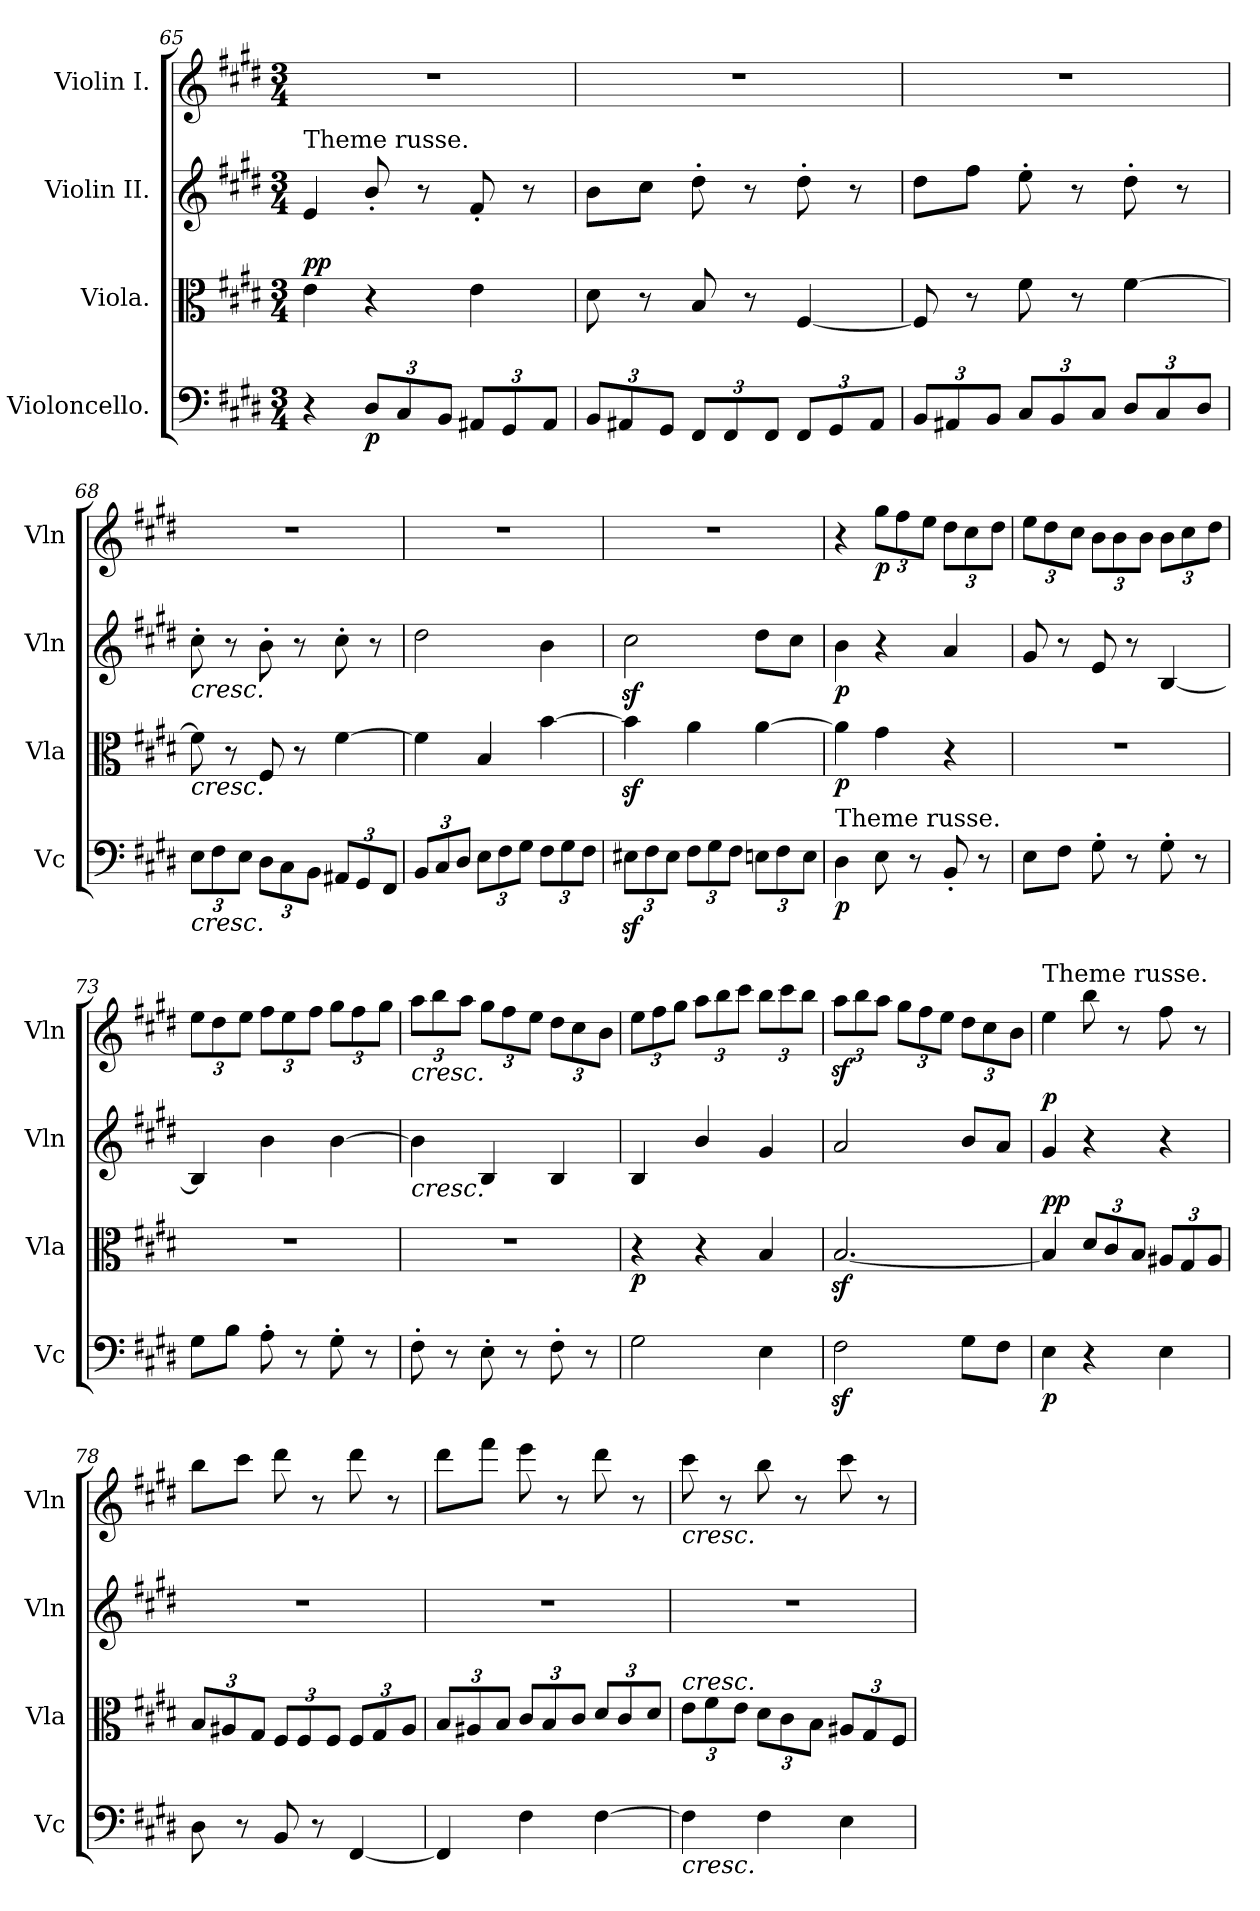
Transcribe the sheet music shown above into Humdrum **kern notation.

**kern	**dynam	**kern	**dynam	**kern	**dynam	**kern	**dynam
*part4	*part4	*part3	*part3	*part2	*part2	*part1	*part1
*staff4	*staff4	*staff3	*staff3	*staff2	*staff2	*staff1	*staff1
*I"Violoncello.	*	*I"Viola.	*	*I"Violin II.	*	*I"Violin I.	*
*I'Vc	*	*I'Vla	*	*I'Vln	*	*I'Vln	*
*clefF4	*	*clefC3	*	*clefG2	*	*clefG2	*
*k[f#c#g#d#]	*	*k[f#c#g#d#]	*	*k[f#c#g#d#]	*	*k[f#c#g#d#]	*
*M3/4	*	*M3/4	*	*M3/4	*	*M3/4	*
=65	=65	=65	=65	=65	=65	=65	=65
!	!	!	!	!LO:TX:a:t=Theme russe.	!	!	!
!	!	!	!LO:DY:b	!	!	!	!
!	!	!	!LO:DY:n=1:a	!	!	!	!
4r	.	4e\	p p	4e/	.	2.r	.
*Xbrackettup	*	*	*	*	*	*	*
!	!LO:DY:b	!	!	!	!	!	!
12D#/L	p	4r	.	8b'/	.	.	.
12C#/	.	.	.	.	.	.	.
.	.	.	.	8r	.	.	.
12BB/J	.	.	.	.	.	.	.
12AA#X/L	.	4e\	.	8f#'/	.	.	.
12GG#/	.	.	.	.	.	.	.
.	.	.	.	8r	.	.	.
12AA#/J	.	.	.	.	.	.	.
!!LO:LB:g=z
=66	=66	=66	=66	=66	=66	=66	=66
12BB/L	.	8d#\	.	8b\L	.	2.r	.
12AA#X/	.	.	.	.	.	.	.
.	.	8r	.	8cc#\J	.	.	.
12GG#/J	.	.	.	.	.	.	.
12FF#/L	.	8B/	.	8dd#'\	.	.	.
12FF#/	.	.	.	.	.	.	.
.	.	8r	.	8r	.	.	.
12FF#/J	.	.	.	.	.	.	.
12FF#/L	.	[4F#/	.	8dd#'\	.	.	.
12GG#/	.	.	.	.	.	.	.
.	.	.	.	8r	.	.	.
12AA#/J	.	.	.	.	.	.	.
=67	=67	=67	=67	=67	=67	=67	=67
12BB/L	.	8F#/]	.	8dd#\L	.	2.r	.
12AA#X/	.	.	.	.	.	.	.
.	.	8r	.	8ff#\J	.	.	.
12BB/J	.	.	.	.	.	.	.
12C#/L	.	8f#\	.	8ee'\	.	.	.
12BB/	.	.	.	.	.	.	.
.	.	8r	.	8r	.	.	.
12C#/J	.	.	.	.	.	.	.
12D#/L	.	[4f#\	.	8dd#'\	.	.	.
12C#/	.	.	.	.	.	.	.
.	.	.	.	8r	.	.	.
12D#/J	.	.	.	.	.	.	.
=68	=68	=68	=68	=68	=68	=68	=68
!	!	!	!	!LO:TX:b:i:t=cresc.	!	!	!
!	!	!LO:TX:b:i:t=cresc.	!	!	!	!	!
!LO:TX:b:i:t=cresc.	!	!	!	!	!	!	!
12E\L	.	8f#\]	.	8cc#'\	.	2.r	.
12F#\	.	.	.	.	.	.	.
.	.	8r	.	8r	.	.	.
12E\J	.	.	.	.	.	.	.
12D#\L	.	8F#/	.	8b'\	.	.	.
12C#\	.	.	.	.	.	.	.
.	.	8r	.	8r	.	.	.
12BB\J	.	.	.	.	.	.	.
12AA#X/L	.	[4f#\	.	8cc#'\	.	.	.
12GG#/	.	.	.	.	.	.	.
.	.	.	.	8r	.	.	.
12FF#/J	.	.	.	.	.	.	.
=69	=69	=69	=69	=69	=69	=69	=69
12BB/L	.	4f#\]	.	2dd#\	.	2.r	.
12C#/	.	.	.	.	.	.	.
12D#/J	.	.	.	.	.	.	.
12E\L	.	4B/	.	.	.	.	.
12F#\	.	.	.	.	.	.	.
12G#\J	.	.	.	.	.	.	.
12F#\L	.	[4b\	.	4b\	.	.	.
12G#\	.	.	.	.	.	.	.
12F#\J	.	.	.	.	.	.	.
!!LO:PB:g=z
=70	=70	=70	=70	=70	=70	=70	=70
12E#Xz<\L	.	4bz<\]	.	2cc#z<\	.	2.r	.
12F#\	.	.	.	.	.	.	.
12E#\J	.	.	.	.	.	.	.
12F#\L	.	4a\	.	.	.	.	.
12G#\	.	.	.	.	.	.	.
12F#\J	.	.	.	.	.	.	.
12En\L	.	[4a\	.	8dd#\L	.	.	.
12F#\	.	.	.	.	.	.	.
.	.	.	.	8cc#\J	.	.	.
12E\J	.	.	.	.	.	.	.
=71	=71	=71	=71	=71	=71	=71	=71
!LO:TX:a:t=Theme russe.	!	!	!	!	!	!	!
!	!LO:DY:b	!	!LO:DY:b	!	!LO:DY:b	!	!
4D#\	p	4a\]	p	4b\	p	4r	.
*	*	*	*	*	*	*Xbrackettup	*
!	!	!	!	!	!	!	!LO:DY:b
8E\	.	4g#\	.	4r	.	12gg#\L	p
.	.	.	.	.	.	12ff#\	.
8r	.	.	.	.	.	.	.
.	.	.	.	.	.	12ee\J	.
8BB'/	.	4r	.	4a/	.	12dd#\L	.
.	.	.	.	.	.	12cc#\	.
8r	.	.	.	.	.	.	.
.	.	.	.	.	.	12dd#\J	.
!!LO:LB:g=z
=72	=72	=72	=72	=72	=72	=72	=72
8E\L	.	2.r	.	8g#/	.	12ee\L	.
.	.	.	.	.	.	12dd#\	.
8F#\J	.	.	.	8r	.	.	.
.	.	.	.	.	.	12cc#\J	.
8G#'\	.	.	.	8e/	.	12b\L	.
.	.	.	.	.	.	12b\	.
8r	.	.	.	8r	.	.	.
.	.	.	.	.	.	12b\J	.
8G#'\	.	.	.	[4B/	.	12b\L	.
.	.	.	.	.	.	12cc#\	.
8r	.	.	.	.	.	.	.
.	.	.	.	.	.	12dd#\J	.
=73	=73	=73	=73	=73	=73	=73	=73
8G#\L	.	2.r	.	4B/]	.	12ee\L	.
.	.	.	.	.	.	12dd#\	.
8B\J	.	.	.	.	.	.	.
.	.	.	.	.	.	12ee\J	.
8A'\	.	.	.	4b\	.	12ff#\L	.
.	.	.	.	.	.	12ee\	.
8r	.	.	.	.	.	.	.
.	.	.	.	.	.	12ff#\J	.
8G#'\	.	.	.	[4b\	.	12gg#\L	.
.	.	.	.	.	.	12ff#\	.
8r	.	.	.	.	.	.	.
.	.	.	.	.	.	12gg#\J	.
=74	=74	=74	=74	=74	=74	=74	=74
!	!	!	!	!	!	!LO:TX:b:i:t=cresc.	!
!	!	!	!	!LO:TX:b:i:t=cresc.	!	!	!
8F#'\	.	2.r	.	4b\]	.	12aa\L	.
.	.	.	.	.	.	12bb\	.
8r	.	.	.	.	.	.	.
.	.	.	.	.	.	12aa\J	.
8E'\	.	.	.	4B/	.	12gg#\L	.
.	.	.	.	.	.	12ff#\	.
8r	.	.	.	.	.	.	.
.	.	.	.	.	.	12ee\J	.
8F#'\	.	.	.	4B/	.	12dd#\L	.
.	.	.	.	.	.	12cc#\	.
8r	.	.	.	.	.	.	.
.	.	.	.	.	.	12b\J	.
=75	=75	=75	=75	=75	=75	=75	=75
!	!	!	!LO:DY:b	!	!	!	!
2G#\	.	4r	p	4B/	.	12ee\L	.
.	.	.	.	.	.	12ff#\	.
.	.	.	.	.	.	12gg#\J	.
.	.	4r	.	4b/	.	12aa\L	.
.	.	.	.	.	.	12bb\	.
.	.	.	.	.	.	12ccc#\J	.
4E\	.	4B/	.	4g#/	.	12bb\L	.
.	.	.	.	.	.	12ccc#\	.
.	.	.	.	.	.	12bb\J	.
!!LO:LB:g=z
=76	=76	=76	=76	=76	=76	=76	=76
2F#z>\	.	[2.Bz>/	.	2a/	.	12aaz<\L	.
.	.	.	.	.	.	12bb\	.
.	.	.	.	.	.	12aa\J	.
.	.	.	.	.	.	12gg#\L	.
.	.	.	.	.	.	12ff#\	.
.	.	.	.	.	.	12ee\J	.
8G#\L	.	.	.	8b/L	.	12dd#\L	.
.	.	.	.	.	.	12cc#\	.
8F#\J	.	.	.	8a/J	.	.	.
.	.	.	.	.	.	12b\J	.
=77	=77	=77	=77	=77	=77	=77	=77
!	!	!	!	!	!	!LO:TX:a:t=Theme russe.	!
!	!LO:DY:b	!	!LO:DY:a	!	!	!	!
!	!	!	!LO:DY:n=1:b	!	!LO:DY:a	!	!
4E\	p	4B/]	p p	4g#/	p	4ee\	.
*	*	*Xbrackettup	*	*	*	*	*
4r	.	12d#/L	.	4r	.	8bb\	.
.	.	12c#/	.	.	.	.	.
.	.	.	.	.	.	8r	.
.	.	12B/J	.	.	.	.	.
4E\	.	12A#X/L	.	4r	.	8ff#\	.
.	.	12G#/	.	.	.	.	.
.	.	.	.	.	.	8r	.
.	.	12A#/J	.	.	.	.	.
!!LO:PB:g=z
=78	=78	=78	=78	=78	=78	=78	=78
8D#\	.	12B/L	.	2.r	.	8bb\L	.
.	.	12A#X/	.	.	.	.	.
8r	.	.	.	.	.	8ccc#\J	.
.	.	12G#/J	.	.	.	.	.
8BB/	.	12F#/L	.	.	.	8ddd#\	.
.	.	12F#/	.	.	.	.	.
8r	.	.	.	.	.	8r	.
.	.	12F#/J	.	.	.	.	.
[4FF#/	.	12F#/L	.	.	.	8ddd#\	.
.	.	12G#/	.	.	.	.	.
.	.	.	.	.	.	8r	.
.	.	12A#/J	.	.	.	.	.
=79	=79	=79	=79	=79	=79	=79	=79
4FF#/]	.	12B/L	.	2.r	.	8ddd#\L	.
.	.	12A#X/	.	.	.	.	.
.	.	.	.	.	.	8fff#\J	.
.	.	12B/J	.	.	.	.	.
4F#\	.	12c#/L	.	.	.	8eee\	.
.	.	12B/	.	.	.	.	.
.	.	.	.	.	.	8r	.
.	.	12c#/J	.	.	.	.	.
[4F#\	.	12d#/L	.	.	.	8ddd#\	.
.	.	12c#/	.	.	.	.	.
.	.	.	.	.	.	8r	.
.	.	12d#/J	.	.	.	.	.
=80	=80	=80	=80	=80	=80	=80	=80
!	!	!	!	!	!	!LO:TX:b:i:t=cresc.	!
!	!	!LO:TX:a:i:t=cresc.	!	!	!	!	!
!LO:TX:b:i:t=cresc.	!	!	!	!	!	!	!
4F#\]	.	12e\L	.	2.r	.	8ccc#\	.
.	.	12f#\	.	.	.	.	.
.	.	.	.	.	.	8r	.
.	.	12e\J	.	.	.	.	.
4F#\	.	12d#\L	.	.	.	8bb\	.
.	.	12c#\	.	.	.	.	.
.	.	.	.	.	.	8r	.
.	.	12B\J	.	.	.	.	.
4E\	.	12A#X/L	.	.	.	8ccc#\	.
.	.	12G#/	.	.	.	.	.
.	.	.	.	.	.	8r	.
.	.	12F#/J	.	.	.	.	.
=	=	=	=	=	=	=	=
*-	*-	*-	*-	*-	*-	*-	*-
